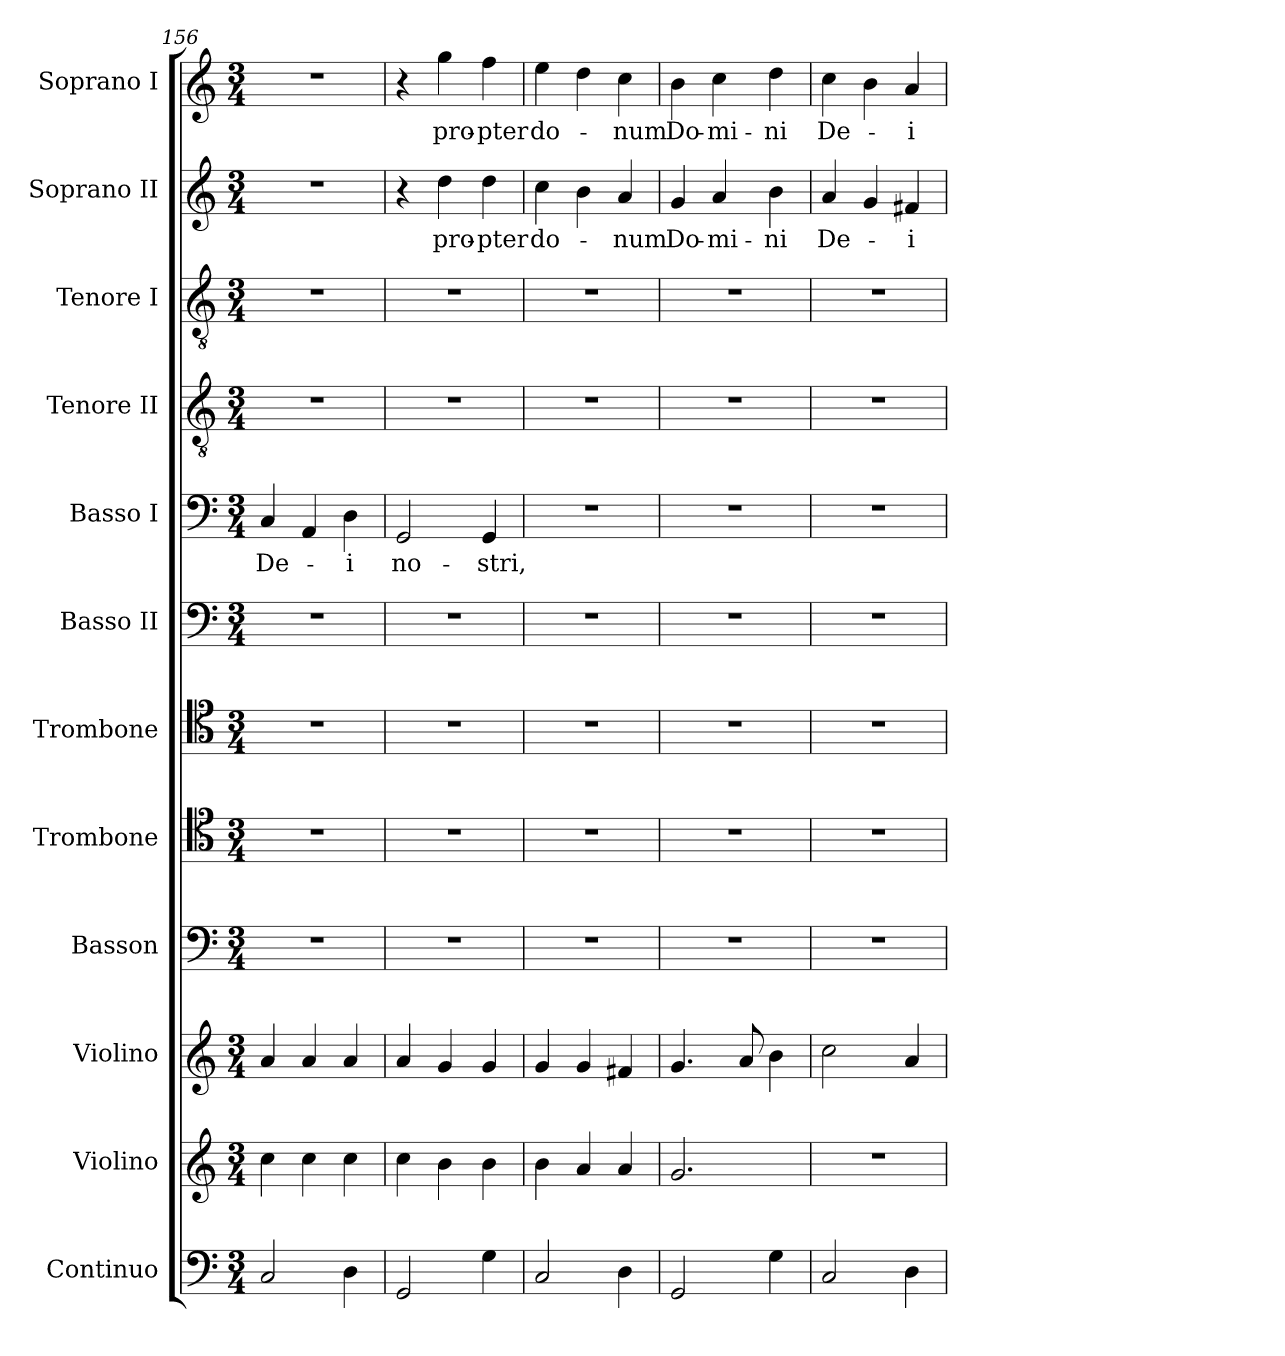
**kern	**kern	**kern	**kern	**kern	**kern	**kern	**kern	**text	**kern	**kern	**kern	**text	**kern	**text
*part12	*part11	*part10	*part9	*part8	*part7	*part6	*part5	*part5	*part4	*part3	*part2	*part2	*part1	*part1
*staff12	*staff11	*staff10	*staff9	*staff8	*staff7	*staff6	*staff5	*staff5	*staff4	*staff3	*staff2	*staff2	*staff1	*staff1
*I"Continuo	*I"Violino	*I"Violino	*I"Basson	*I"Trombone	*I"Trombone	*I"Basso II	*I"Basso I	*	*I"Tenore II	*I"Tenore I	*I"Soprano II	*	*I"Soprano I	*
*I'Ct.	*	*	*I'Bsn.	*	*	*I'B. II	*I'B. I	*	*I'T. II	*I'T. I	*I'S. II	*	*I'S. I	*
*clefF4	*clefG2	*clefG2	*clefF4	*clefC4	*clefC4	*clefF4	*clefF4	*	*clefGv2	*clefGv2	*clefG2	*	*clefG2	*
*k[]	*k[]	*k[]	*k[]	*k[]	*k[]	*k[]	*k[]	*	*k[]	*k[]	*k[]	*	*k[]	*
*M3/4	*M3/4	*M3/4	*M3/4	*M3/4	*M3/4	*M3/4	*M3/4	*	*M3/4	*M3/4	*M3/4	*	*M3/4	*
=156	=156	=156	=156	=156	=156	=156	=156	=156	=156	=156	=156	=156	=156	=156
!	!	!	!	!	!	!	!	!LO:LY:b	!	!	!	!	!	!
2C/	4cc\	4a/	2.r	2.r	2.r	2.r	4C/	De-	2.r	2.r	2.r	.	2.r	.
.	4cc\	4a/	.	.	.	.	4AA/	.	.	.	.	.	.	.
!	!	!	!	!	!	!	!	!LO:LY:b	!	!	!	!	!	!
4D\	4cc\	4a/	.	.	.	.	4D\	-i	.	.	.	.	.	.
=157	=157	=157	=157	=157	=157	=157	=157	=157	=157	=157	=157	=157	=157	=157
!	!	!	!	!	!	!	!	!LO:LY:b	!	!	!	!	!	!
2GG/	4cc\	4a/	2.r	2.r	2.r	2.r	2GG/	no-	2.r	2.r	4r	.	4r	.
!	!	!	!	!	!	!	!	!	!	!	!	!LO:LY:b	!	!LO:LY:b
.	4b\	4g/	.	.	.	.	.	.	.	.	4dd\	pro-	4gg\	pro-
!	!	!	!	!	!	!	!	!LO:LY:b	!	!	!	!LO:LY:b	!	!LO:LY:b
4G\	4b\	4g/	.	.	.	.	4GG/	-stri,	.	.	4dd\	-pter	4ff\	-pter
!!LO:PB:g=z
=158	=158	=158	=158	=158	=158	=158	=158	=158	=158	=158	=158	=158	=158	=158
!	!	!	!	!	!	!	!	!	!	!	!	!LO:LY:b	!	!LO:LY:b
2C/	4b\	4g/	2.r	2.r	2.r	2.r	2.r	.	2.r	2.r	4cc\	do-	4ee\	do-
.	4a/	4g/	.	.	.	.	.	.	.	.	4b\	.	4dd\	.
!	!	!	!	!	!	!	!	!	!	!	!	!LO:LY:b	!	!LO:LY:b
4D\	4a/	4f#X/	.	.	.	.	.	.	.	.	4a/	-num	4cc\	-num
=159	=159	=159	=159	=159	=159	=159	=159	=159	=159	=159	=159	=159	=159	=159
!	!	!	!	!	!	!	!	!	!	!	!	!LO:LY:b	!	!LO:LY:b
2GG/	2.g/	4.g/	2.r	2.r	2.r	2.r	2.r	.	2.r	2.r	4g/	Do-	4b\	Do-
!	!	!	!	!	!	!	!	!	!	!	!	!LO:LY:b	!	!LO:LY:b
.	.	.	.	.	.	.	.	.	.	.	4a/	-mi-	4cc\	-mi-
.	.	8a/	.	.	.	.	.	.	.	.	.	.	.	.
!	!	!	!	!	!	!	!	!	!	!	!	!LO:LY:b	!	!LO:LY:b
4G\	.	4b\	.	.	.	.	.	.	.	.	4b\	-ni	4dd\	-ni
=160	=160	=160	=160	=160	=160	=160	=160	=160	=160	=160	=160	=160	=160	=160
!	!	!	!	!	!	!	!	!	!	!	!	!LO:LY:b	!	!LO:LY:b
2C/	2.r	2cc\	2.r	2.r	2.r	2.r	2.r	.	2.r	2.r	4a/	De-	4cc\	De-
.	.	.	.	.	.	.	.	.	.	.	4g/	.	4b\	.
!	!	!	!	!	!	!	!	!	!	!	!	!LO:LY:b	!	!LO:LY:b
4D\	.	4a/	.	.	.	.	.	.	.	.	4f#X/	-i	4a/	-i
=	=	=	=	=	=	=	=	=	=	=	=	=	=	=
*-	*-	*-	*-	*-	*-	*-	*-	*-	*-	*-	*-	*-	*-	*-
